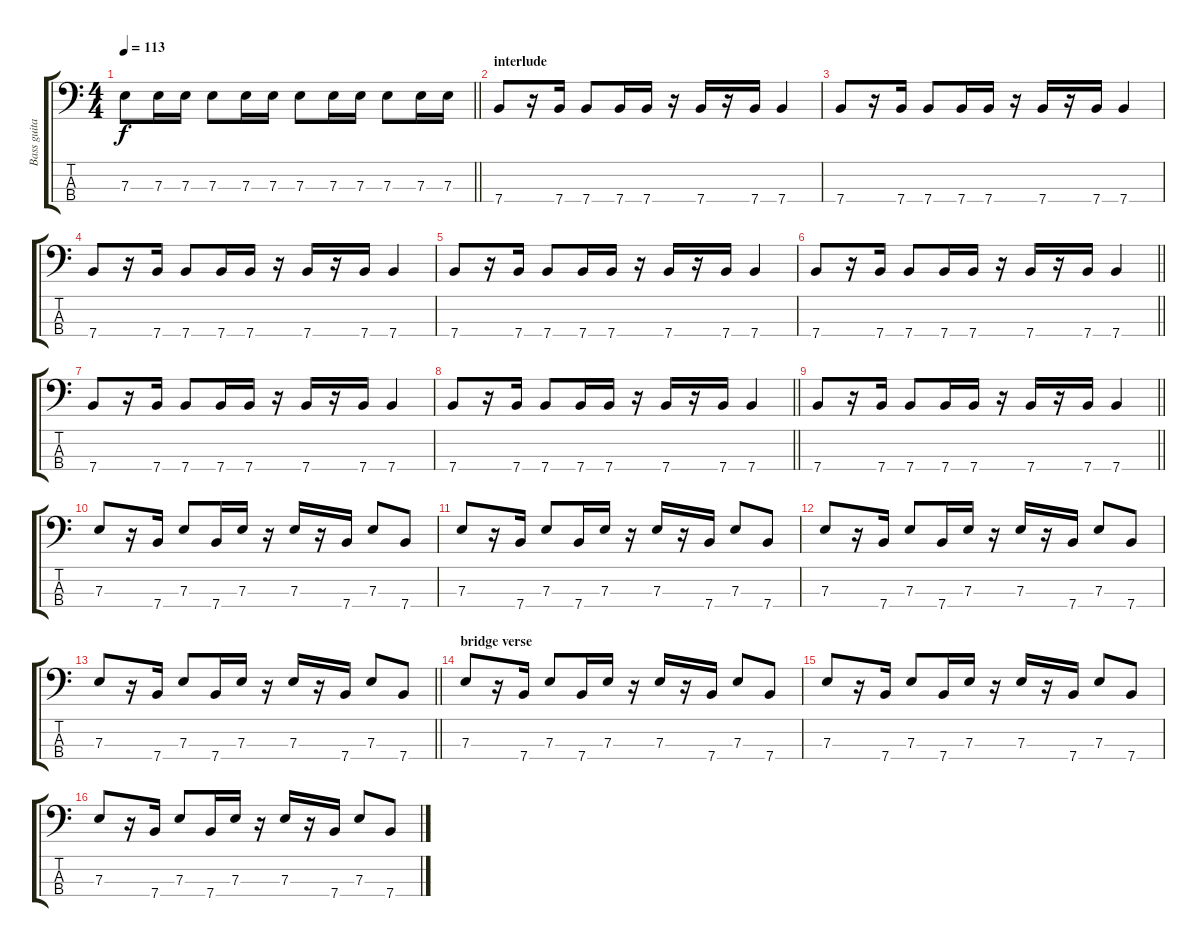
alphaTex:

\track ("Bass guitar" "Bass guita") {instrument electricbassfinger}
\staff {score tabs}
\tuning (G2 D2 A1 E1) {hide}
\ts (4 4)
\tempo 113
\clef f4
\barLineRight lightlight
\ks c
7.3.8{dy f} 7.3.16 7.3.16 7.3.8 7.3.16 7.3.16 7.3.8 7.3.16 7.3.16 7.3.8 7.3.16 7.3.16 |
\section ("" "interlude")
7.4.8 r.16 7.4.16 7.4.8 7.4.16 7.4.16 r.16 7.4.16 r.16 7.4.16 7.4.4 |
7.4.8 r.16 7.4.16 7.4.8 7.4.16 7.4.16 r.16 7.4.16 r.16 7.4.16 7.4.4 |
7.4.8 r.16 7.4.16 7.4.8 7.4.16 7.4.16 r.16 7.4.16 r.16 7.4.16 7.4.4 |
7.4.8 r.16 7.4.16 7.4.8 7.4.16 7.4.16 r.16 7.4.16 r.16 7.4.16 7.4.4 |
\barLineRight lightlight
7.4.8 r.16 7.4.16 7.4.8 7.4.16 7.4.16 r.16 7.4.16 r.16 7.4.16 7.4.4 |
7.4.8 r.16 7.4.16 7.4.8 7.4.16 7.4.16 r.16 7.4.16 r.16 7.4.16 7.4.4 |
\barLineRight lightlight
7.4.8 r.16 7.4.16 7.4.8 7.4.16 7.4.16 r.16 7.4.16 r.16 7.4.16 7.4.4 |
\barLineRight lightlight
7.4.8 r.16 7.4.16 7.4.8 7.4.16 7.4.16 r.16 7.4.16 r.16 7.4.16 7.4.4 |
7.3.8 r.16 7.4.16 7.3.8 7.4.16 7.3.16 r.16 7.3.16 r.16 7.4.16 7.3.8 7.4.8 |
7.3.8 r.16 7.4.16 7.3.8 7.4.16 7.3.16 r.16 7.3.16 r.16 7.4.16 7.3.8 7.4.8 |
7.3.8 r.16 7.4.16 7.3.8 7.4.16 7.3.16 r.16 7.3.16 r.16 7.4.16 7.3.8 7.4.8 |
\barLineRight lightlight
7.3.8 r.16 7.4.16 7.3.8 7.4.16 7.3.16 r.16 7.3.16 r.16 7.4.16 7.3.8 7.4.8 |
\section ("" "bridge verse")
7.3.8 r.16 7.4.16 7.3.8 7.4.16 7.3.16 r.16 7.3.16 r.16 7.4.16 7.3.8 7.4.8 |
7.3.8 r.16 7.4.16 7.3.8 7.4.16 7.3.16 r.16 7.3.16 r.16 7.4.16 7.3.8 7.4.8 |
7.3.8 r.16 7.4.16 7.3.8 7.4.16 7.3.16 r.16 7.3.16 r.16 7.4.16 7.3.8 7.4.8
